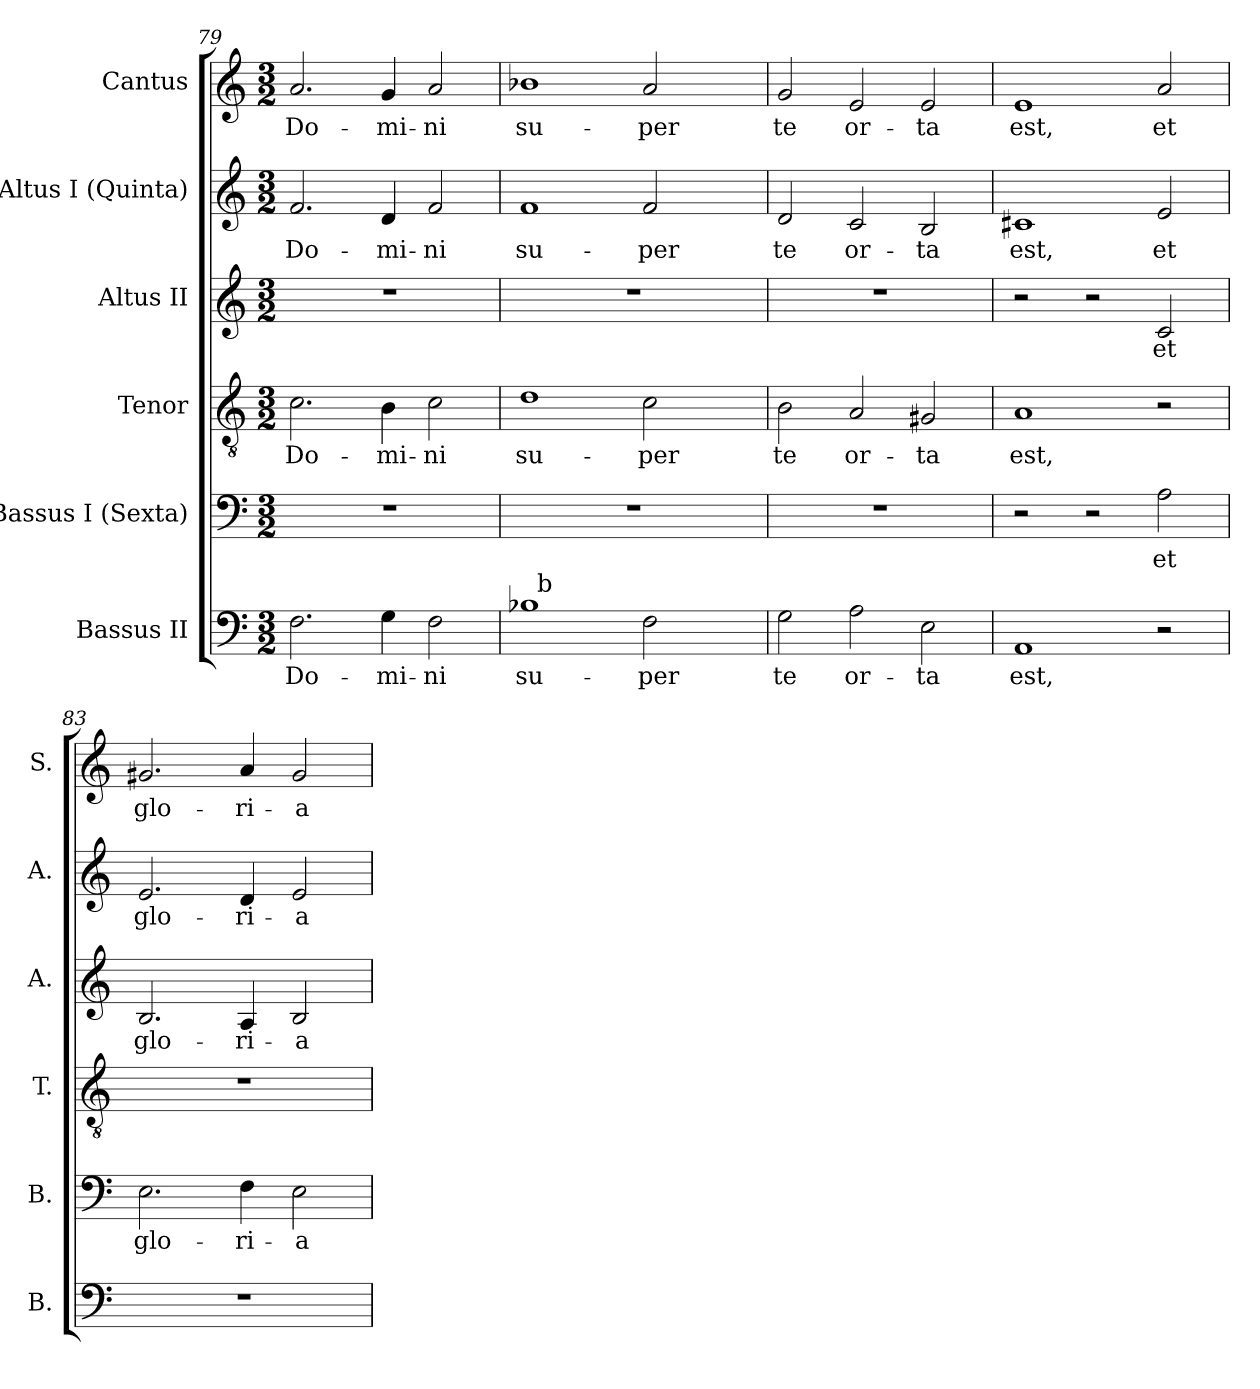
**kern	**text	**kern	**text	**kern	**text	**kern	**text	**kern	**text	**kern	**text
*part6	*part6	*part5	*part5	*part4	*part4	*part3	*part3	*part2	*part2	*part1	*part1
*staff6	*staff6	*staff5	*staff5	*staff4	*staff4	*staff3	*staff3	*staff2	*staff2	*staff1	*staff1
*I"Bassus II	*	*I"Bassus I (Sexta)	*	*I"Tenor	*	*I"Altus II	*	*I"Altus I (Quinta)	*	*I"Cantus	*
*I'B.	*	*I'B.	*	*I'T.	*	*I'A.	*	*I'A.	*	*I'S.	*
*clefF4	*	*clefF4	*	*clefGv2	*	*clefG2	*	*clefG2	*	*clefG2	*
*	*	*	*	*ITrd7c12	*	*	*	*	*	*	*
*k[]	*	*k[]	*	*k[]	*	*k[]	*	*k[]	*	*k[]	*
*C:	*	*C:	*	*C:	*	*C:	*	*C:	*	*C:	*
*M3/2	*	*M3/2	*	*M3/2	*	*M3/2	*	*M3/2	*	*M3/2	*
=79	=79	=79	=79	=79	=79	=79	=79	=79	=79	=79	=79
!	!LO:LY:b:color=#000000	!LO:N:vis=1	!	!	!	!	!	!	!	!	!
!	!	!	!	!	!LO:LY:b:color=#000000	!LO:N:vis=1	!	!	!	!	!
!	!	!	!	!	!	!	!	!	!LO:LY:b:color=#000000	!	!
!	!	!	!	!	!	!	!	!	!	!	!LO:LY:b:color=#000000
2.Fi\	Do-	1.r	.	2.Ci\	Do-	1.r	.	2.fi/	Do-	2.ai/	Do-
!	!LO:LY:b:color=#000000	!	!	!	!	!	!	!	!	!	!
!	!	!	!	!	!LO:LY:b:color=#000000	!	!	!	!	!	!
!	!	!	!	!	!	!	!	!	!LO:LY:b:color=#000000	!	!
!	!	!	!	!	!	!	!	!	!	!	!LO:LY:b:color=#000000
4Gi\	-mi-	.	.	4BBi\	-mi-	.	.	4di/	-mi-	4gi/	-mi-
!	!LO:LY:b:color=#000000	!	!	!	!	!	!	!	!	!	!
!	!	!	!	!	!LO:LY:b:color=#000000	!	!	!	!	!	!
!	!	!	!	!	!	!	!	!	!LO:LY:b:color=#000000	!	!
!	!	!	!	!	!	!	!	!	!	!	!LO:LY:b:color=#000000
2Fi\	-ni	.	.	2Ci\	-ni	.	.	2fi/	-ni	2ai/	-ni
=80	=80	=80	=80	=80	=80	=80	=80	=80	=80	=80	=80
!	!LO:LY:b:color=#000000	!LO:N:vis=1	!	!	!	!	!	!	!	!	!
!	!	!	!	!	!LO:LY:b:color=#000000	!LO:N:vis=1	!	!	!	!	!
!	!	!	!	!	!	!	!	!	!LO:LY:b:color=#000000	!	!
!	!	!	!	!	!	!	!	!	!	!	!LO:LY:b:color=#000000
*^	*	*	*	*	*	*	*	*	*	*	*
1B-i	32ryy	su-	1.r	.	1Di	su-	1.r	.	1fi	su-	1b-Xi	su-
.	256ryy	.	.	.	.	.	.	.	.	.	.	.
!	!LO:TX:a:t=b	!	!	!	!	!	!	!	!	!	!	!
.	1ryy	.	.	.	.	.	.	.	.	.	.	.
!	!	!LO:LY:b:color=#000000	!	!	!	!	!	!	!	!	!	!
!	!	!	!	!	!	!LO:LY:b:color=#000000	!	!	!	!	!	!
!	!	!	!	!	!	!	!	!	!	!LO:LY:b:color=#000000	!	!
!	!	!	!	!	!	!	!	!	!	!	!	!LO:LY:b:color=#000000
2Fi\	.	-per	.	.	2Ci\	-per	.	.	2fi/	-per	2ai/	-per
.	4ryy	.	.	.	.	.	.	.	.	.	.	.
.	8ryy	.	.	.	.	.	.	.	.	.	.	.
.	16ryy	.	.	.	.	.	.	.	.	.	.	.
.	64..ryy	.	.	.	.	.	.	.	.	.	.	.
*v	*v	*	*	*	*	*	*	*	*	*	*	*
=81	=81	=81	=81	=81	=81	=81	=81	=81	=81	=81	=81
*^	*	*	*	*	*	*	*	*	*	*	*
!	!	!LO:LY:b:color=#000000	!LO:N:vis=1	!	!	!	!	!	!	!	!	!
*v	*v	*	*	*	*	*	*	*	*	*	*	*
*^	*	*	*	*	*	*	*	*	*	*	*
!	!	!	!	!	!	!LO:LY:b:color=#000000	!LO:N:vis=1	!	!	!	!	!
*v	*v	*	*	*	*	*	*	*	*	*	*	*
*^	*	*	*	*	*	*	*	*	*	*	*
!	!	!	!	!	!	!	!	!	!	!LO:LY:b:color=#000000	!	!
*v	*v	*	*	*	*	*	*	*	*	*	*	*
*^	*	*	*	*	*	*	*	*	*	*	*
!	!	!	!	!	!	!	!	!	!	!	!	!LO:LY:b:color=#000000
*v	*v	*	*	*	*	*	*	*	*	*	*	*
2Gi\	te	1.r	.	2BBi\	te	1.r	.	2di/	te	2gi/	te
!	!LO:LY:b:color=#000000	!	!	!	!	!	!	!	!	!	!
!	!	!	!	!	!LO:LY:b:color=#000000	!	!	!	!	!	!
!	!	!	!	!	!	!	!	!	!LO:LY:b:color=#000000	!	!
!	!	!	!	!	!	!	!	!	!	!	!LO:LY:b:color=#000000
2Ai\	or-	.	.	2AAi/	or-	.	.	2ci/	or-	2ei/	or-
!	!LO:LY:b:color=#000000	!	!	!	!	!	!	!	!	!	!
!	!	!	!	!	!LO:LY:b:color=#000000	!	!	!	!	!	!
!	!	!	!	!	!	!	!	!	!LO:LY:b:color=#000000	!	!
!	!	!	!	!	!	!	!	!	!	!	!LO:LY:b:color=#000000
2Ei\	-ta	.	.	2GG#Xi/	-ta	.	.	2Bi/	-ta	2ei/	-ta
!!LO:PB:g=z
=82	=82	=82	=82	=82	=82	=82	=82	=82	=82	=82	=82
!	!LO:LY:b:color=#000000	!	!	!	!	!	!	!	!	!	!
!	!	!	!	!	!LO:LY:b:color=#000000	!	!	!	!	!	!
!	!	!	!	!	!	!	!	!	!LO:LY:b:color=#000000	!	!
!	!	!	!	!	!	!	!	!	!	!	!LO:LY:b:color=#000000
1AAi	est,	2r	.	1AAi	est,	2r	.	1c#Xi	est,	1ei	est,
.	.	2r	.	.	.	2r	.	.	.	.	.
!	!	!	!LO:LY:b:color=#000000	!	!	!	!	!	!	!	!
!	!	!	!	!	!	!	!LO:LY:b:color=#000000	!	!	!	!
!	!	!	!	!	!	!	!	!	!LO:LY:b:color=#000000	!	!
!	!	!	!	!	!	!	!	!	!	!	!LO:LY:b:color=#000000
2r	.	2Ai\	et	2r	.	2ci/	et	2ei/	et	2ai/	et
=83	=83	=83	=83	=83	=83	=83	=83	=83	=83	=83	=83
!LO:N:vis=1	!	!	!	!	!	!	!	!	!	!	!
!	!	!	!LO:LY:b:color=#000000	!LO:N:vis=1	!	!	!	!	!	!	!
!	!	!	!	!	!	!	!LO:LY:b:color=#000000	!	!	!	!
!	!	!	!	!	!	!	!	!	!LO:LY:b:color=#000000	!	!
!	!	!	!	!	!	!	!	!	!	!	!LO:LY:b:color=#000000
1.r	.	2.Ei\	glo-	1.r	.	2.Bi/	glo-	2.ei/	glo-	2.g#Xi/	glo-
!	!	!	!LO:LY:b:color=#000000	!	!	!	!	!	!	!	!
!	!	!	!	!	!	!	!LO:LY:b:color=#000000	!	!	!	!
!	!	!	!	!	!	!	!	!	!LO:LY:b:color=#000000	!	!
!	!	!	!	!	!	!	!	!	!	!	!LO:LY:b:color=#000000
.	.	4Fi\	-ri-	.	.	4Ai/	-ri-	4di/	-ri-	4ai/	-ri-
!	!	!	!LO:LY:b:color=#000000	!	!	!	!	!	!	!	!
!	!	!	!	!	!	!	!LO:LY:b:color=#000000	!	!	!	!
!	!	!	!	!	!	!	!	!	!LO:LY:b:color=#000000	!	!
!	!	!	!	!	!	!	!	!	!	!	!LO:LY:b:color=#000000
.	.	2Ei\	-a	.	.	2Bi/	-a	2ei/	-a	2g#i/	-a
=	=	=	=	=	=	=	=	=	=	=	=
*-	*-	*-	*-	*-	*-	*-	*-	*-	*-	*-	*-
